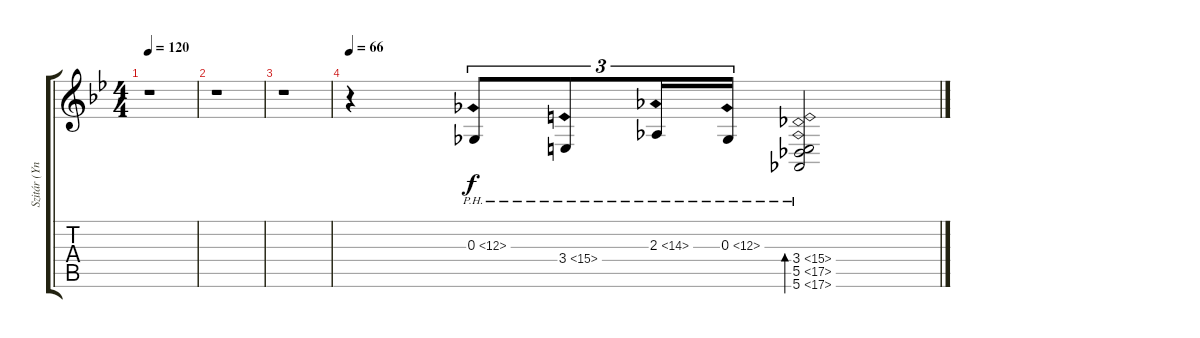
\track ("Szitár (Yngwie Malmsteen)" "Szitár (Yn") {instrument sitar}
\staff {score tabs}
\tuning (Eb4 Bb3 Gb3 Db3 Ab2 Eb2) {hide}
\ts (4 4)
\tempo 120
\clef g2
\ks bb
r.1{dy f} |
r.1 |
r.1 |
\tempo 66
r.4 0.3{ph 12}.8{tu (3 2)} 3.4{ph 12}.8{tu (3 2)} 2.3{ph 12}.16{tu (3 2)} 0.3{ph 12}.16{tu (3 2)} (3.4{ph 12} 5.5{ph 12} 5.6{ph 12}).2{bd 240}
